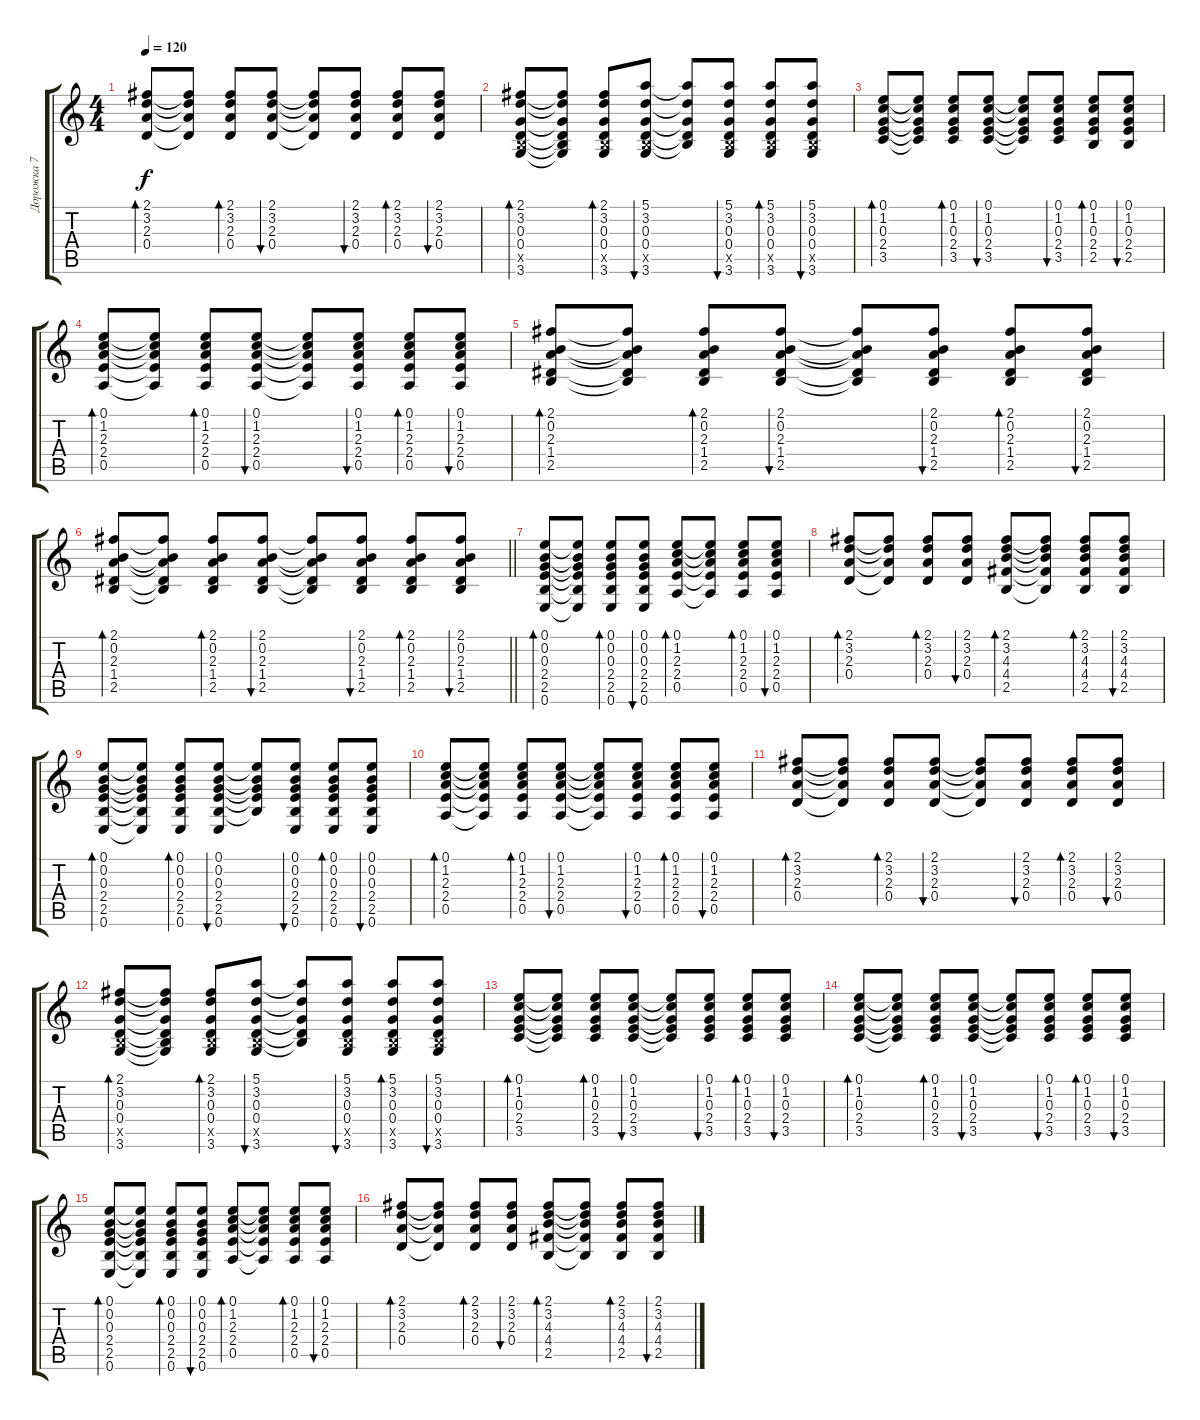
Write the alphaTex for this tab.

\track ("Дорожка 7" "Дорожка 7") {instrument acousticguitarsteel}
\staff {score tabs}
\tuning (E4 B3 G3 D3 A2 E2) {hide}
\ts (4 4)
\tempo 120
\clef g2
\ks c
(2.1 3.2 2.3 0.4).8{bd 60 dy f} (2.1{t} 3.2{t} 2.3{t} 0.4{t}).8 (2.1 3.2 2.3 0.4).8{bd 60} (2.1 3.2 2.3 0.4).8{bu 60} (2.1{t} 3.2{t} 2.3{t} 0.4{t}).8 (2.1 3.2 2.3 0.4).8{bu 60} (2.1 3.2 2.3 0.4).8{bd 60} (2.1 3.2 2.3 0.4).8{bu 60} |
(2.1 3.2 0.3 0.4 2.5{x} 3.6).8{bd 60} (2.1{t} 3.2{t} 0.3{t} 0.4{t} 2.5{t} 3.6{t}).8 (2.1 3.2 0.3 0.4 2.5{x} 3.6).8{bd 60} (5.1 3.2 0.3 0.4 2.5{x} 3.6).8{bu 60} (5.1{t} 3.2{t} 0.3{t} 0.4{t} 2.5{t}).8 (5.1 3.2 0.3 0.4 2.5{x} 3.6).8{bu 60} (5.1 3.2 0.3 0.4 2.5{x} 3.6).8{bd 60} (5.1 3.2 0.3 0.4 2.5{x} 3.6).8{bu 60} |
(0.1 1.2 0.3 2.4 3.5).8{bd 60} (0.1{t} 1.2{t} 0.3{t} 2.4{t} 3.5{t}).8 (0.1 1.2 0.3 2.4 3.5).8{bd 60} (0.1 1.2 0.3 2.4 3.5).8{bu 60} (0.1{t} 1.2{t} 0.3{t} 2.4{t} 3.5{t}).8 (0.1 1.2 0.3 2.4 3.5).8{bu 60} (0.1 1.2 0.3 2.4 2.5).8{bd 60} (0.1 1.2 0.3 2.4 2.5).8{bu 60} |
(0.1 1.2 2.3 2.4 0.5).8{bd 60} (0.1{t} 1.2{t} 2.3{t} 2.4{t} 0.5{t}).8 (0.1 1.2 2.3 2.4 0.5).8{bd 60} (0.1 1.2 2.3 2.4 0.5).8{bu 60} (0.1{t} 1.2{t} 2.3{t} 2.4{t} 0.5{t}).8 (0.1 1.2 2.3 2.4 0.5).8{bu 60} (0.1 1.2 2.3 2.4 0.5).8{bd 60} (0.1 1.2 2.3 2.4 0.5).8{bu 60} |
(2.1 0.2 2.3 1.4 2.5).8{bd 60} (2.1{t} 0.2{t} 2.3{t} 1.4{t} 2.5{t}).8 (2.1 0.2 2.3 1.4 2.5).8{bd 60} (2.1 0.2 2.3 1.4 2.5).8{bu 60} (2.1{t} 0.2{t} 2.3{t} 1.4{t} 2.5{t}).8 (2.1 0.2 2.3 1.4 2.5).8{bu 60} (2.1 0.2 2.3 1.4 2.5).8{bd 60} (2.1 0.2 2.3 1.4 2.5).8{bu 60} |
\barLineRight lightlight
(2.1 0.2 2.3 1.4 2.5).8{bd 60} (2.1{t} 0.2{t} 2.3{t} 1.4{t} 2.5{t}).8 (2.1 0.2 2.3 1.4 2.5).8{bd 60} (2.1 0.2 2.3 1.4 2.5).8{bu 60} (2.1{t} 0.2{t} 2.3{t} 1.4{t} 2.5{t}).8 (2.1 0.2 2.3 1.4 2.5).8{bu 60} (2.1 0.2 2.3 1.4 2.5).8{bd 60} (2.1 0.2 2.3 1.4 2.5).8{bu 60} |
(0.1 0.2 0.3 2.4 2.5 0.6).8{bd 60} (0.1{t} 0.2{t} 0.3{t} 2.4{t} 2.5{t} 0.6{t}).8 (0.1 0.2 0.3 2.4 2.5 0.6).8{bd 60} (0.1 0.2 0.3 2.4 2.5 0.6).8{bu 60} (0.1 1.2 2.3 2.4 0.5).8{bd 60} (0.1{t} 1.2{t} 2.3{t} 2.4{t} 0.5{t}).8 (0.1 1.2 2.3 2.4 0.5).8{bd 60} (0.1 1.2 2.3 2.4 0.5).8{bu 60} |
(2.1 3.2 2.3 0.4).8{bd 60} (2.1{t} 3.2{t} 2.3{t} 0.4{t}).8 (2.1 3.2 2.3 0.4).8{bd 60} (2.1 3.2 2.3 0.4).8{bu 60} (2.1 3.2 4.3 4.4 2.5).8{bd 60} (2.1{t} 3.2{t} 4.3{t} 4.4{t} 2.5{t}).8 (2.1 3.2 4.3 4.4 2.5).8{bd 60} (2.1 3.2 4.3 4.4 2.5).8{bu 60} |
(0.1 0.2 0.3 2.4 2.5 0.6).8{bd 60} (0.1{t} 0.2{t} 0.3{t} 2.4{t} 2.5{t} 0.6{t}).8 (0.1 0.2 0.3 2.4 2.5 0.6).8{bd 60} (0.1 0.2 0.3 2.4 2.5 0.6).8{bu 60} (0.1{t} 0.2{t} 0.3{t} 2.4{t} 2.5{t}).8 (0.1 0.2 0.3 2.4 2.5 0.6).8{bu 60} (0.1 0.2 0.3 2.4 2.5 0.6).8{bd 60} (0.1 0.2 0.3 2.4 2.5 0.6).8{bu 60} |
(0.1 1.2 2.3 2.4 0.5).8{bd 60} (0.1{t} 1.2{t} 2.3{t} 2.4{t} 0.5{t}).8 (0.1 1.2 2.3 2.4 0.5).8{bd 60} (0.1 1.2 2.3 2.4 0.5).8{bu 60} (0.1{t} 1.2{t} 2.3{t} 2.4{t} 0.5{t}).8 (0.1 1.2 2.3 2.4 0.5).8{bu 60} (0.1 1.2 2.3 2.4 0.5).8{bd 60} (0.1 1.2 2.3 2.4 0.5).8{bu 60} |
(2.1 3.2 2.3 0.4).8{bd 60} (2.1{t} 3.2{t} 2.3{t} 0.4{t}).8 (2.1 3.2 2.3 0.4).8{bd 60} (2.1 3.2 2.3 0.4).8{bu 60} (2.1{t} 3.2{t} 2.3{t} 0.4{t}).8 (2.1 3.2 2.3 0.4).8{bu 60} (2.1 3.2 2.3 0.4).8{bd 60} (2.1 3.2 2.3 0.4).8{bu 60} |
(2.1 3.2 0.3 0.4 2.5{x} 3.6).8{bd 60} (2.1{t} 3.2{t} 0.3{t} 0.4{t} 2.5{t} 3.6{t}).8 (2.1 3.2 0.3 0.4 2.5{x} 3.6).8{bd 60} (5.1 3.2 0.3 0.4 2.5{x} 3.6).8{bu 60} (5.1{t} 3.2{t} 0.3{t} 0.4{t} 2.5{t}).8 (5.1 3.2 0.3 0.4 2.5{x} 3.6).8{bu 60} (5.1 3.2 0.3 0.4 2.5{x} 3.6).8{bd 60} (5.1 3.2 0.3 0.4 2.5{x} 3.6).8{bu 60} |
(0.1 1.2 0.3 2.4 3.5).8{bd 60} (0.1{t} 1.2{t} 0.3{t} 2.4{t} 3.5{t}).8 (0.1 1.2 0.3 2.4 3.5).8{bd 60} (0.1 1.2 0.3 2.4 3.5).8{bu 60} (0.1{t} 1.2{t} 0.3{t} 2.4{t} 3.5{t}).8 (0.1 1.2 0.3 2.4 3.5).8{bu 60} (0.1 1.2 0.3 2.4 3.5).8{bd 60} (0.1 1.2 0.3 2.4 3.5).8{bu 60} |
(0.1 1.2 0.3 2.4 3.5).8{bd 60} (0.1{t} 1.2{t} 0.3{t} 2.4{t} 3.5{t}).8 (0.1 1.2 0.3 2.4 3.5).8{bd 60} (0.1 1.2 0.3 2.4 3.5).8{bu 60} (0.1{t} 1.2{t} 0.3{t} 2.4{t} 3.5{t}).8 (0.1 1.2 0.3 2.4 3.5).8{bu 60} (0.1 1.2 0.3 2.4 3.5).8{bd 60} (0.1 1.2 0.3 2.4 3.5).8{bu 60} |
(0.1 0.2 0.3 2.4 2.5 0.6).8{bd 60} (0.1{t} 0.2{t} 0.3{t} 2.4{t} 2.5{t} 0.6{t}).8 (0.1 0.2 0.3 2.4 2.5 0.6).8{bd 60} (0.1 0.2 0.3 2.4 2.5 0.6).8{bu 60} (0.1 1.2 2.3 2.4 0.5).8{bd 60} (0.1{t} 1.2{t} 2.3{t} 2.4{t} 0.5{t}).8 (0.1 1.2 2.3 2.4 0.5).8{bd 60} (0.1 1.2 2.3 2.4 0.5).8{bu 60} |
(2.1 3.2 2.3 0.4).8{bd 60} (2.1{t} 3.2{t} 2.3{t} 0.4{t}).8 (2.1 3.2 2.3 0.4).8{bd 60} (2.1 3.2 2.3 0.4).8{bu 60} (2.1 3.2 4.3 4.4 2.5).8{bd 60} (2.1{t} 3.2{t} 4.3{t} 4.4{t} 2.5{t}).8 (2.1 3.2 4.3 4.4 2.5).8{bd 60} (2.1 3.2 4.3 4.4 2.5).8{bu 60}
